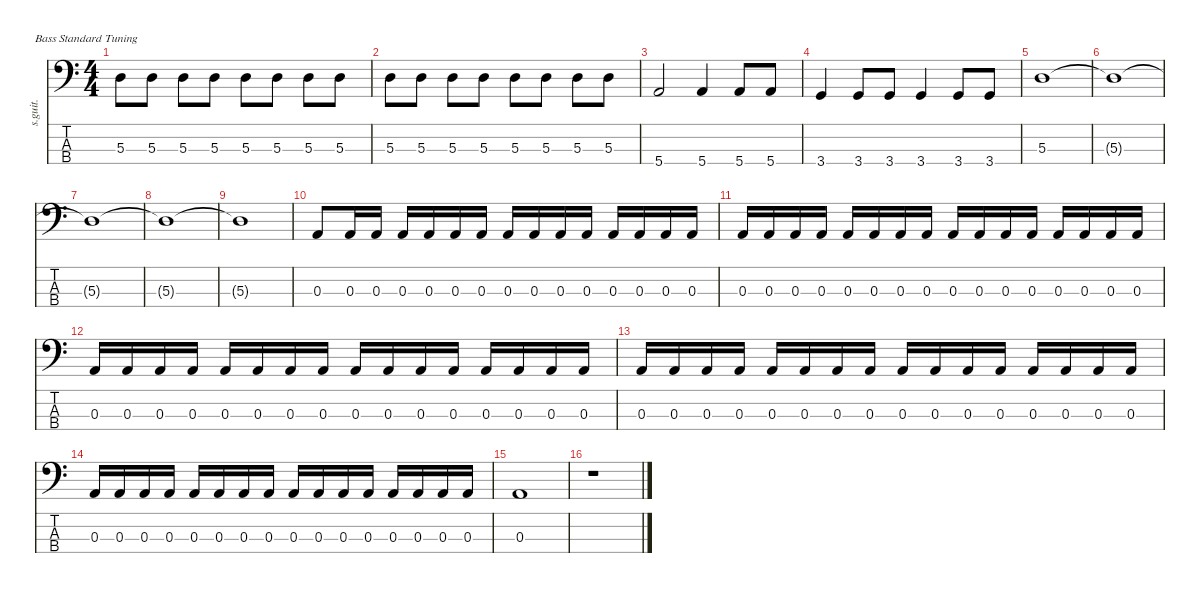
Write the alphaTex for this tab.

\defaultSystemsLayout 4
\hideDynamics
\bracketExtendMode nobrackets
\track ("" "s.guit.") {instrument electricbassfinger}
\staff {score tabs}
\tuning (G2 D2 A1 E1)
\ts (4 4)
\tempo (160 hide)
\clef f4
\ks c
5.3.8{dy f} 5.3.8 5.3.8 5.3.8 5.3.8 5.3.8 5.3.8 5.3.8 |
5.3.8 5.3.8 5.3.8 5.3.8 5.3.8 5.3.8 5.3.8 5.3.8 |
5.4.2 5.4.4 5.4.8 5.4.8 |
3.4.4 3.4.8 3.4.8 3.4.4 3.4.8 3.4.8 |
5.3.1 |
5.3{t}.1 |
5.3{t}.1 |
5.3{t}.1 |
5.3{t}.1 |
0.3.8 0.3.16 0.3.16 0.3.16 0.3.16 0.3.16 0.3.16 0.3.16 0.3.16 0.3.16 0.3.16 0.3.16 0.3.16 0.3.16 0.3.16 |
0.3.16 0.3.16 0.3.16 0.3.16 0.3.16 0.3.16 0.3.16 0.3.16 0.3.16 0.3.16 0.3.16 0.3.16 0.3.16 0.3.16 0.3.16 0.3.16 |
0.3.16 0.3.16 0.3.16 0.3.16 0.3.16 0.3.16 0.3.16 0.3.16 0.3.16 0.3.16 0.3.16 0.3.16 0.3.16 0.3.16 0.3.16 0.3.16 |
0.3.16 0.3.16 0.3.16 0.3.16 0.3.16 0.3.16 0.3.16 0.3.16 0.3.16 0.3.16 0.3.16 0.3.16 0.3.16 0.3.16 0.3.16 0.3.16 |
0.3.16 0.3.16 0.3.16 0.3.16 0.3.16 0.3.16 0.3.16 0.3.16 0.3.16 0.3.16 0.3.16 0.3.16 0.3.16 0.3.16 0.3.16 0.3.16 |
0.3.1 |
r.1
